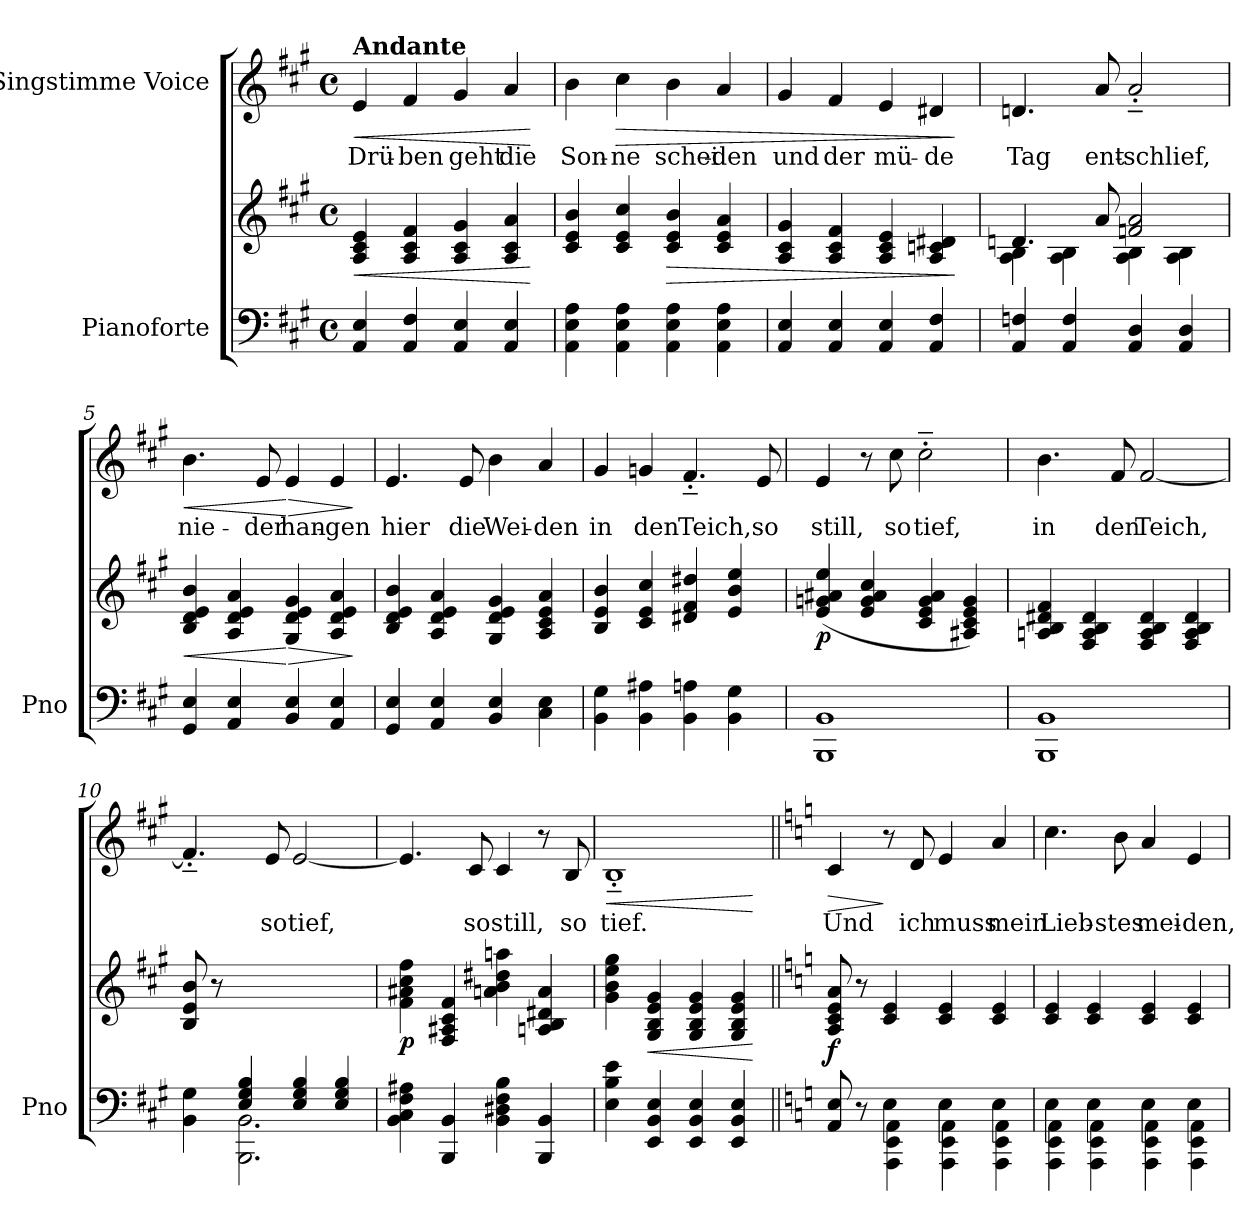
**kern	**kern	**dynam	**kern	**text	**dynam
*part2	*part2	*part2	*part1	*part1	*part1
*staff3	*staff2	*staff2/3	*staff1	*staff1	*staff1
*I"Pianoforte	*	*	*I"Singstimme Voice	*	*
*I'Pno	*	*	*	*	*
*clefF4	*clefG2	*	*clefG2	*	*
*k[f#c#g#]	*k[f#c#g#]	*	*k[f#c#g#]	*	*
*M4/4	*M4/4	*	*M4/4	*	*
*met(c)	*met(c)	*	*met(c)	*	*
=1	=1	=1	=1	=1	=1
!	!	!	!LO:TX:a:B:t=Andante	!	!
!	!	!LO:HP:b	!	!LO:LY:b	!LO:HP:b
4AA/ 4E/	4A/ 4c#/ 4e/	<	4e/	Drü-	<
!	!	!	!	!LO:LY:b	!
4AA/ 4F#/	4A/ 4c#/ 4f#/	.	4f#/	-ben	.
!	!	!	!	!LO:LY:b	!
4AA/ 4E/	4A/ 4c#/ 4g#/	.	4g#/	geht	.
!	!	!	!	!LO:LY:b	!
4AA/ 4E/	4A/ 4c#/ 4a/	.	4a/	die	.
.	.	[	.	.	[
=2	=2	=2	=2	=2	=2
!	!	!	!	!LO:LY:b	!
4AA\ 4E\ 4A\	4c#/ 4e/ 4b/	.	4b\	Son-	.
!	!	!	!	!LO:LY:b	!LO:HP:b
4AA\ 4E\ 4A\	4c#/ 4e/ 4cc#/	.	4cc#\	-ne	>
!	!	!LO:HP:b	!	!LO:LY:b	!
4AA\ 4E\ 4A\	4c#/ 4e/ 4b/	>	4b\	schei-	.
!	!	!	!	!LO:LY:b	!
4AA\ 4E\ 4A\	4c#/ 4e/ 4a/	.	4a/	-den	.
=3	=3	=3	=3	=3	=3
!	!	!	!	!LO:LY:b	!
4AA/ 4E/	4A/ 4c#/ 4g#/	.	4g#/	und	.
!	!	!	!	!LO:LY:b	!
4AA/ 4E/	4A/ 4c#/ 4f#/	.	4f#/	der	.
!	!	!	!	!LO:LY:b	!
4AA/ 4E/	4A/ 4c#/ 4e/	.	4e/	mü-	.
!	!	!	!	!LO:LY:b	!
4AA/ 4F#/	4A/ 4cn/ 4d#X/	.	4d#X/	-de	.
.	.	]	.	.	]
=4	=4	=4	=4	=4	=4
*	*^	*	*	*	*
!	!	!	!	!	!LO:LY:b	!
4AA/ 4Fn/	4.dn/	4A\ 4B\	.	4.dn/	Tag	.
4AA/ 4F/	.	4A\ 4B\	.	.	.	.
!	!	!	!	!	!LO:LY:b	!
.	8a/	.	.	8a/	ent-	.
!	!	!	!	!	!LO:LY:b	!
4AA/ 4D/	2fn/ 2a/	4A\ 4B\	.	2a'~/	-schlief,	.
4AA/ 4D/	.	4A\ 4B\	.	.	.	.
=5	=5	=5	=5	=5	=5	=5
!	!	!	!LO:HP:b	!	!LO:LY:b	!LO:HP:b
*	*v	*v	*	*	*	*
4GG#/ 4E/	4B/ 4d/ 4e/ 4b/	<	4.b\	nie-	<
4AA/ 4E/	4A/ 4d/ 4e/ 4a/	.	.	.	.
!	!	!	!	!LO:LY:b	!
.	.	.	8e/	-der	.
!	!	!LO:HP:n=1:b	!	!LO:LY:b	!LO:HP:n=1:b
4BB/ 4E/	4G#/ 4d/ 4e/ 4g#/	[ >	4e/	han-	[ >
!	!	!	!	!LO:LY:b	!
4AA/ 4E/	4A/ 4d/ 4e/ 4a/	.	4e/	-gen	.
.	.	]	.	.	]
!!LO:LB:g=z
=6	=6	=6	=6	=6	=6
!	!	!	!	!LO:LY:b	!
4GG#/ 4E/	4B/ 4d/ 4e/ 4b/	.	4.e/	hier	.
4AA/ 4E/	4A/ 4d/ 4e/ 4a/	.	.	.	.
!	!	!	!	!LO:LY:b	!
.	.	.	8e/	die	.
!	!	!	!	!LO:LY:b	!
4BB/ 4E/	4G#/ 4d/ 4e/ 4g#/	.	4b\	Wei-	.
!	!	!	!	!LO:LY:b	!
4C#\ 4E\	4A/ 4c#/ 4e/ 4a/	.	4a/	-den	.
=7	=7	=7	=7	=7	=7
!	!	!	!	!LO:LY:b	!
4BB\ 4G#\	4B/ 4e/ 4b/	.	4g#/	in	.
!	!	!	!	!LO:LY:b	!
4BB\ 4A#X\	4c#/ 4e/ 4cc#/	.	4gn/	den	.
!	!	!	!	!LO:LY:b	!
4BB\ 4An\	4d#X/ 4f#/ 4dd#X/	.	4.f#'~/	Teich,	.
4BB\ 4G#\	4e/ 4b/ 4ee/	.	.	.	.
!	!	!	!	!LO:LY:b	!
.	.	.	8e/	so	.
=8	=8	=8	=8	=8	=8
!	!	!LO:DY:b	!	!LO:LY:b	!
1BBB 1BB	(>4e/ 4gn/ 4a#X/ 4ee/	p	4e/	still,	.
.	4e/ 4g/ 4a#/ 4cc#/	.	8r	.	.
!	!	!	!	!LO:LY:b	!
.	.	.	8cc#\	so	.
!	!	!	!	!LO:LY:b	!
.	4c#/ 4e/ 4g/ 4a#/	.	2cc#'~\	tief,	.
.	4A#X/ 4c#/ 4e/ 4g/)	.	.	.	.
=9	=9	=9	=9	=9	=9
!	!	!	!	!LO:LY:b	!
1BBB 1BB	4An/ 4B/ 4d#X/ 4f#/	.	4.b\	in	.
.	4F#/ 4A/ 4B/ 4d#/	.	.	.	.
!	!	!	!	!LO:LY:b	!
.	.	.	8f#/	den	.
!	!	!	!	!LO:LY:b	!
.	4F#/ 4A/ 4B/ 4d#/	.	[2f#/	Teich,	.
.	4F#/ 4A/ 4B/ 4d#/	.	.	.	.
=10	=10	=10	=10	=10	=10
*^	*	*	*	*	*
4ryy	4BB\ 4G#\	8B/ 8e/ 8b/	.	4.f#'~/]	.	.
.	.	8r	.	.	.	.
4E/ 4G#/ 4B/	2.BBB\ 2.BB\	2.ryy	.	.	.	.
!	!	!	!	!	!LO:LY:b	!
.	.	.	.	8e/	so	.
!	!	!	!	!	!LO:LY:b	!
4E/ 4G#/ 4B/	.	.	.	[2e/	tief,	.
4E/ 4G#/ 4B/	.	.	.	.	.	.
*v	*v	*	*	*	*	*
!!LO:LB:g=z
=11	=11	=11	=11	=11	=11
!	!	!LO:DY:b	!	!	!
4BB\ 4C#\ 4F#\ 4A#X\	4f#\ 4a#X\ 4cc#\ 4ff#\	p	4.e/]	.	.
4BBB/ 4BB/	4F#/ 4A#X/ 4c#/ 4f#/	.	.	.	.
!	!	!	!	!LO:LY:b	!
.	.	.	8c#/	so	.
!	!	!	!	!LO:LY:b	!
4BB\ 4D#X\ 4F#\ 4B\	4an\ 4b\ 4dd#X\ 4aan\	.	4c#/	still,	.
4BBB/ 4BB/	4An/ 4B/ 4d#X/ 4a/	.	8r	.	.
!	!	!	!	!LO:LY:b	!
.	.	.	8B/	so	.
=12	=12	=12	=12	=12	=12
!	!	!	!	!LO:LY:b	!LO:HP:b
4E\ 4B\ 4e\	4g#\ 4b\ 4ee\ 4gg#\	.	1B'~	tief.	<
!	!	!LO:HP:b	!	!	!
4EE/ 4BB/ 4E/	4G#/ 4B/ 4e/ 4g#/	<	.	.	.
4EE/ 4BB/ 4E/	4G#/ 4B/ 4e/ 4g#/	.	.	.	.
4EE/ 4BB/ 4E/	4G#/ 4B/ 4e/ 4g#/	.	.	.	.
.	.	[	.	.	[
=13||	=13||	=13||	=13||	=13||	=13||
*k[]	*k[]	*	*k[]	*	*
*^	*	*	*	*	*
!	!	!	!LO:DY:b	!	!LO:LY:b	!LO:HP:b
4ryy	8AA/ 8E/	8A/ 8c/ 8e/ 8a/	f	4c/	Und	>
.	8r	8r	.	.	.	.
4E\	4AAA\ 4EE\ 4AA\	4c/ 4e/	.	8r	.	]
!	!	!	!	!	!LO:LY:b	!
.	.	.	.	8d/	ich	.
!	!	!	!	!	!LO:LY:b	!
4E\	4AAA\ 4EE\ 4AA\	4c/ 4e/	.	4e/	muss	.
!	!	!	!	!	!LO:LY:b	!
4E\	4AAA\ 4EE\ 4AA\	4c/ 4e/	.	4a/	mein	.
=14	=14	=14	=14	=14	=14	=14
!	!	!	!	!	!LO:LY:b	!
4E\	4AAA\ 4EE\ 4AA\	4c/ 4e/	.	4.cc\	Lieb-	.
4E\	4AAA\ 4EE\ 4AA\	4c/ 4e/	.	.	.	.
!	!	!	!	!	!LO:LY:b	!
.	.	.	.	8b\	-stes	.
!	!	!	!	!	!LO:LY:b	!
4E\	4AAA\ 4EE\ 4AA\	4c/ 4e/	.	4a/	mei-	.
!	!	!	!	!	!LO:LY:b	!
4E\	4AAA\ 4EE\ 4AA\	4c/ 4e/	.	4e/	-den,	.
*v	*v	*	*	*	*	*
=	=	=	=	=	=
*-	*-	*-	*-	*-	*-
